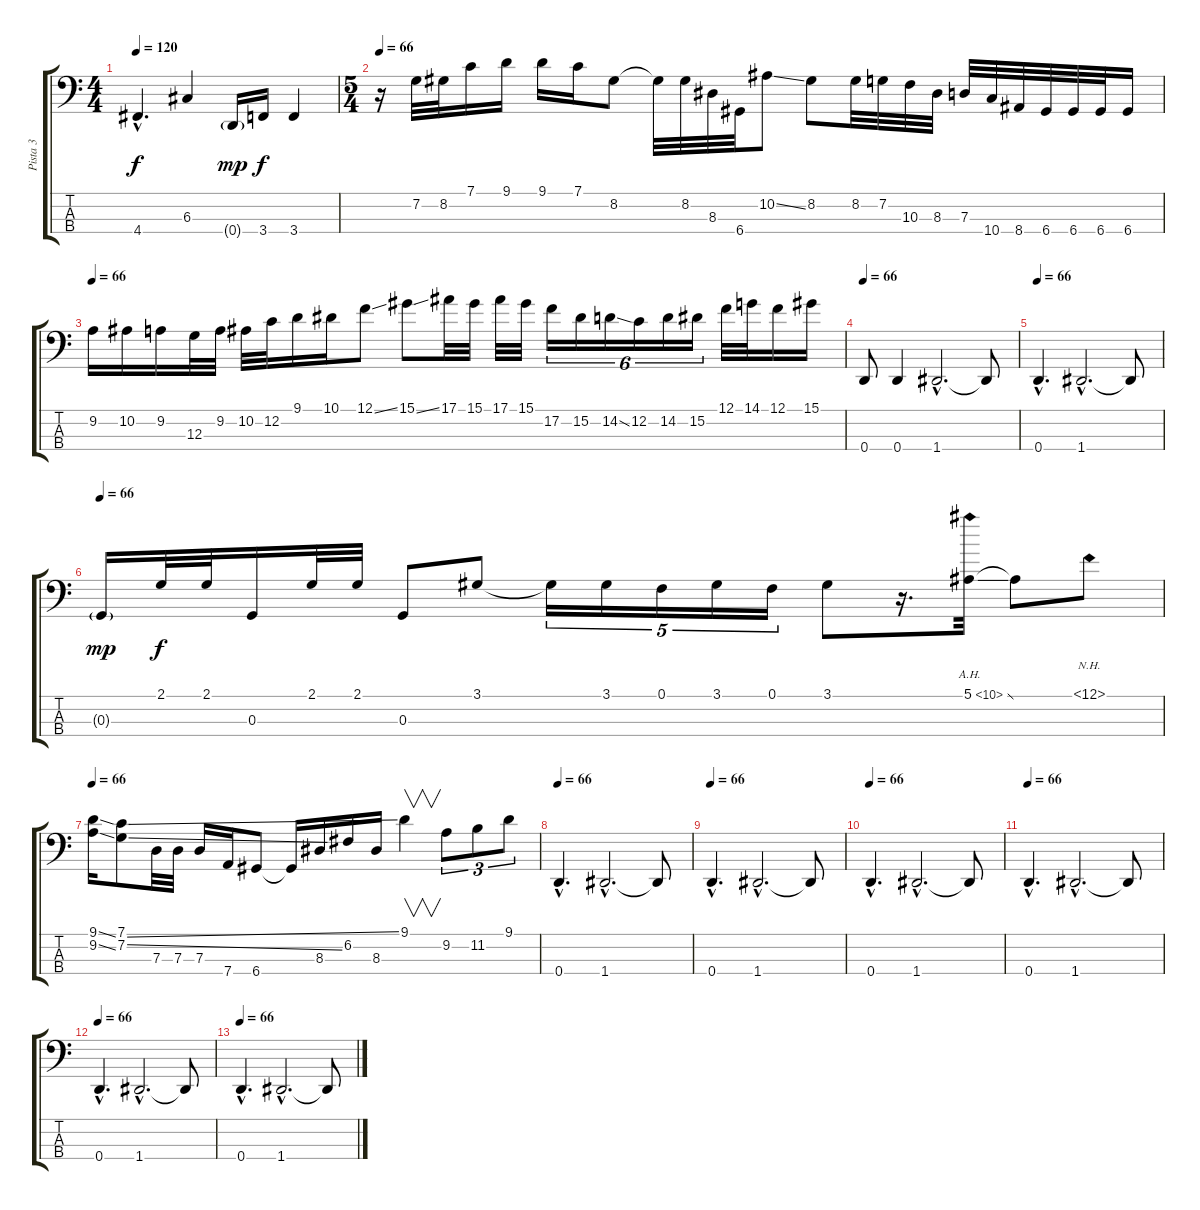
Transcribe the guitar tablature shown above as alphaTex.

\track ("Pista 3" "Pista 3") {instrument fretlessbass}
\staff {score tabs}
\tuning (F2 C2 G1 D1) {hide}
\ts (4 4)
\tempo 120
\clef f4
\ks c
4.4{hac}.4{d dy f} 6.3.4 0.4{g}.16{dy mp} 3.4.16{dy f} 3.4.4 |
\ts (5 4)
\tempo 66
r.16 7.2.32 8.2.32 7.1.16 9.1.16 9.1.16 7.1.16 8.2.8 8.2{t}.32 8.2.32 8.3.32 6.4.32 10.2{ss}.8 8.2.8 8.2.32 7.2.32 10.3.32 8.3.32 7.3.32 10.4.32 8.4.32 6.4.32 6.4.32 6.4.32 6.4.16 |
\tempo 66
9.2.16 10.2.16 9.2.16 12.3.32 9.2.32 10.2.32 12.2.32 9.1.16 10.1.16 12.1{ss}.8 15.1{ss}.8 17.1.32 15.1.32 17.1.32 15.1.32 17.2.16{tu (6 4)} 15.2.16{tu (6 4)} 14.2{ss}.16{tu (6 4)} 12.2.16{tu (6 4)} 14.2.16{tu (6 4)} 15.2.16{tu (6 4)} 12.1.32 14.1.32 12.1.16 15.1.16 |
\tempo 66
0.4.8 0.4.4 1.4{hac}.2{d} 1.4{t}.8 |
\tempo 66
0.4{hac}.4{d} 1.4{hac}.2{d} 1.4{t}.8 |
\tempo 66
0.3{g}.16{dy mp} 2.1.32{dy f} 2.1.32 0.3.16 2.1.32 2.1.32 0.3.8 3.1.8 3.1{t}.16{tu (5 4)} 3.1.16{tu (5 4)} 0.1.16{tu (5 4)} 3.1.16{tu (5 4)} 0.1.16{tu (5 4)} 3.1.8 r.16{d} 5.1{ah 5 ss}.32 5.1{t}.8 12.1{nh}.8 |
\tempo 66
(9.1{ss} 9.2{ss}).16 (7.1{ss} 7.2{ss}).8 7.3.32 7.3.32 7.3.16 7.4.16 6.4.8 6.4{t}.16 8.3.16 6.2.16 8.3.16 9.1.4{v} 9.2.8{tu (3 2)} 11.2.8{tu (3 2)} 9.1.8{tu (3 2)} |
\tempo 66
0.4{hac}.4{d} 1.4{hac}.2{d} 1.4{t}.8 |
\tempo 66
0.4{hac}.4{d} 1.4{hac}.2{d} 1.4{t}.8 |
\tempo 66
0.4{hac}.4{d} 1.4{hac}.2{d} 1.4{t}.8 |
\tempo 66
0.4{hac}.4{d volume 4} 1.4{hac}.2{d} 1.4{t}.8 |
\tempo 66
0.4{hac}.4{d} 1.4{hac}.2{d volume 2} 1.4{t}.8 |
\tempo 66
0.4{hac}.4{d volume 1} 1.4{hac}.2{d} 1.4{t}.8
